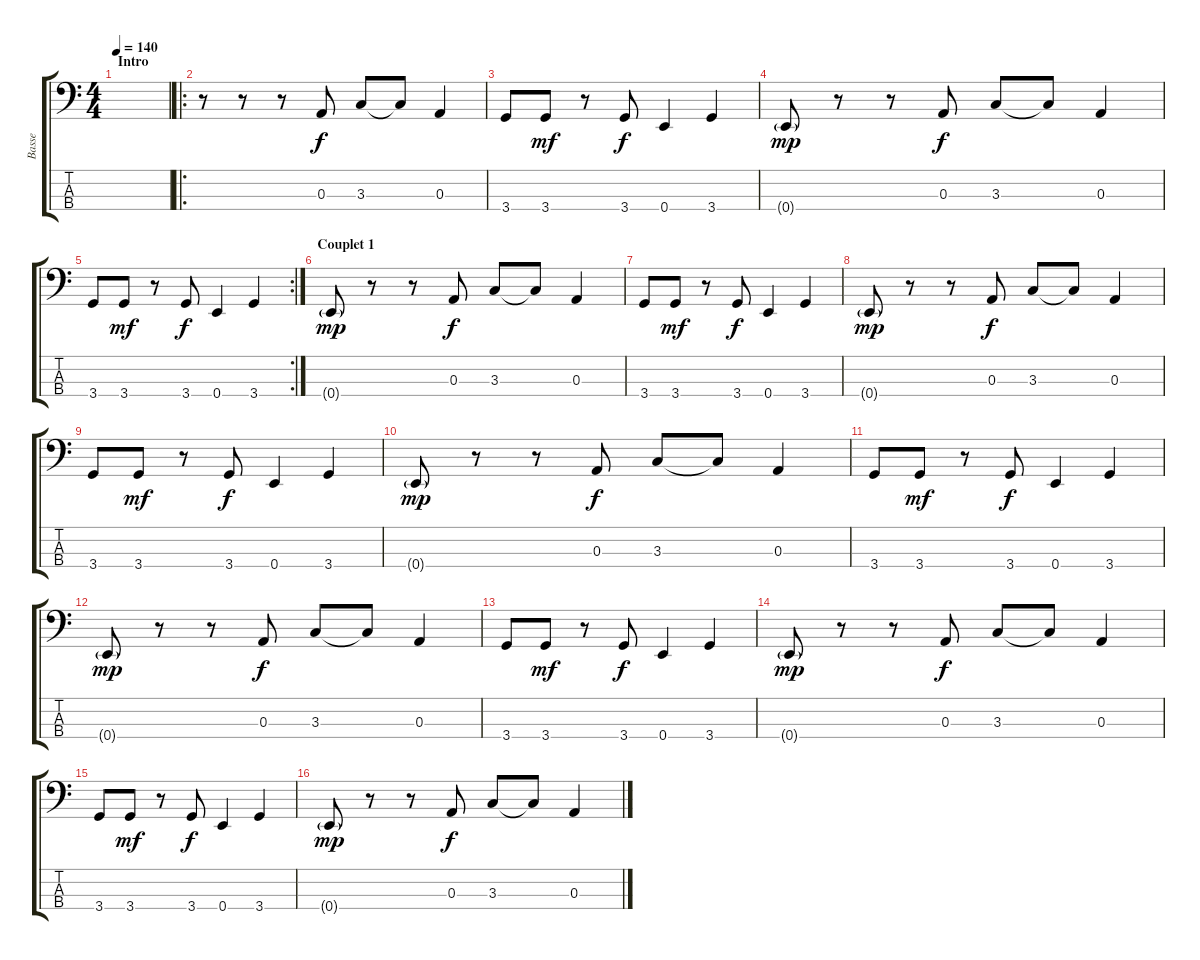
\track ("Basse" "Basse") {instrument slapbass1}
\staff {score tabs}
\tuning (G2 D2 A1 E1) {hide}
\ts (4 4)
\section ("" "Intro")
\tempo 140
\clef f4
\ks c
|
\ro
r.8 r.8 r.8 0.3.8 3.3.8 3.3{t}.8 0.3.4 |
3.4.8 3.4.8{dy mf} r.8 3.4.8{dy f} 0.4.4 3.4.4 |
0.4{g}.8{dy mp} r.8 r.8 0.3.8{dy f} 3.3.8 3.3{t}.8 0.3.4 |
\rc 2
3.4.8 3.4.8{dy mf} r.8 3.4.8{dy f} 0.4.4 3.4.4 |
\section ("" "Couplet 1")
0.4{g}.8{dy mp} r.8 r.8 0.3.8{dy f} 3.3.8 3.3{t}.8 0.3.4 |
3.4.8 3.4.8{dy mf} r.8 3.4.8{dy f} 0.4.4 3.4.4 |
0.4{g}.8{dy mp} r.8 r.8 0.3.8{dy f} 3.3.8 3.3{t}.8 0.3.4 |
3.4.8 3.4.8{dy mf} r.8 3.4.8{dy f} 0.4.4 3.4.4 |
0.4{g}.8{dy mp} r.8 r.8 0.3.8{dy f} 3.3.8 3.3{t}.8 0.3.4 |
3.4.8 3.4.8{dy mf} r.8 3.4.8{dy f} 0.4.4 3.4.4 |
0.4{g}.8{dy mp} r.8 r.8 0.3.8{dy f} 3.3.8 3.3{t}.8 0.3.4 |
3.4.8 3.4.8{dy mf} r.8 3.4.8{dy f} 0.4.4 3.4.4 |
0.4{g}.8{dy mp} r.8 r.8 0.3.8{dy f} 3.3.8 3.3{t}.8 0.3.4 |
3.4.8 3.4.8{dy mf} r.8 3.4.8{dy f} 0.4.4 3.4.4 |
0.4{g}.8{dy mp} r.8 r.8 0.3.8{dy f} 3.3.8 3.3{t}.8 0.3.4
